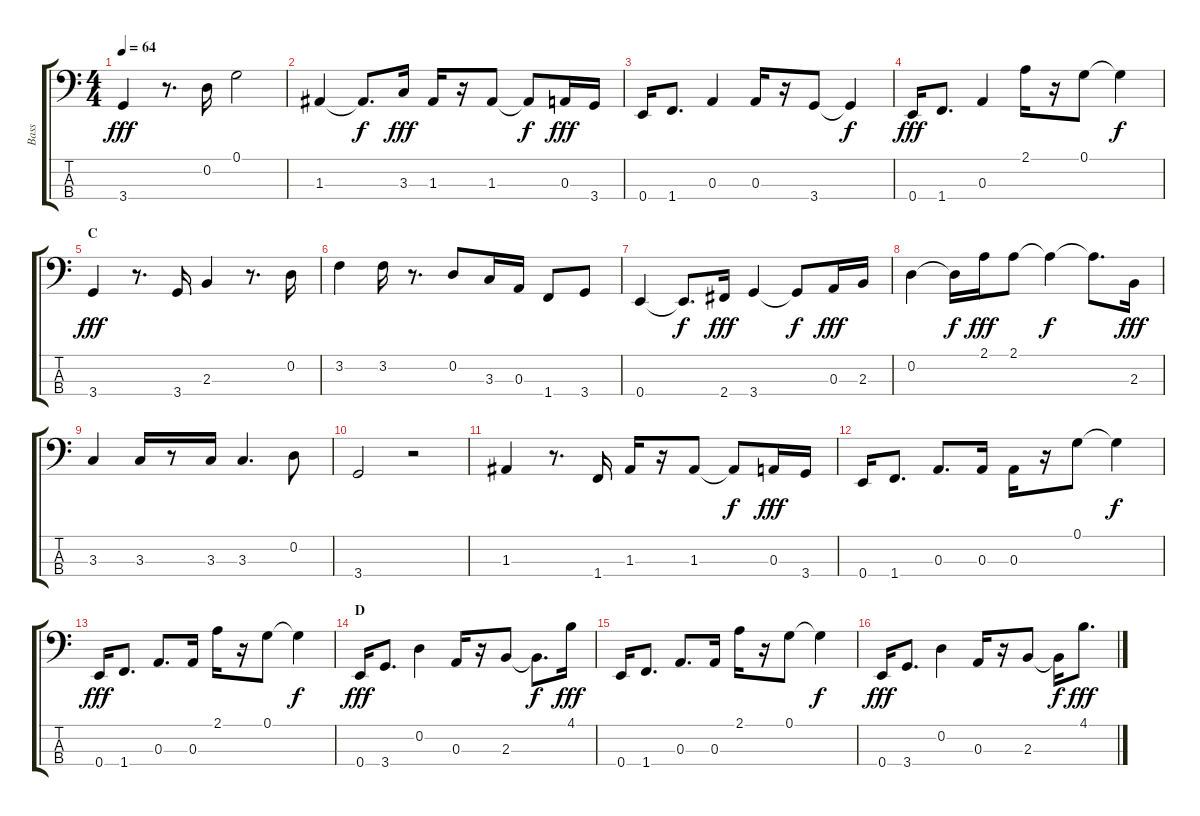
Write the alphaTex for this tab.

\track ("Bass" "Bass") {instrument electricbassfinger}
\staff {score tabs}
\tuning (G2 D2 A1 E1) {hide}
\ts (4 4)
\tempo 64
\clef f4
\ks c
3.4.4{dy fff} r.8{d} 0.2.16 0.1.2 |
1.3.4 1.3{t}.8{d dy f} 3.3.16{dy fff} 1.3.16 r.16 1.3.8 1.3{t}.8{dy f} 0.3.16{dy fff} 3.4.16 |
0.4.16 1.4.8{d} 0.3.4 0.3.16 r.16 3.4.8 3.4{t}.4{dy f} |
0.4.16{dy fff} 1.4.8{d} 0.3.4 2.1.16 r.16 0.1.8 0.1{t}.4{dy f} |
\section ("" "C")
3.4.4{dy fff} r.8{d} 3.4.16 2.3.4 r.8{d} 0.2.16 |
3.2.4 3.2.16 r.8{d} 0.2.8 3.3.16 0.3.16 1.4.8 3.4.8 |
0.4.4 0.4{t}.8{d dy f} 2.4.16{dy fff} 3.4.4 3.4{t}.8{dy f} 0.3.16{dy fff} 2.3.16 |
0.2.4 0.2{t}.16{dy f} 2.1.16{dy fff} 2.1.8 2.1{t}.4{dy f} 2.1{t}.8{d} 2.3.16{dy fff} |
3.3.4 3.3.16 r.8 3.3.16 3.3.4{d} 0.2.8 |
3.4.2 r.2 |
1.3.4 r.8{d} 1.4.16 1.3.16 r.16 1.3.8 1.3{t}.8{dy f} 0.3.16{dy fff} 3.4.16 |
0.4.16 1.4.8{d} 0.3.8{d} 0.3.16 0.3.16 r.16 0.1.8 0.1{t}.4{dy f} |
0.4.16{dy fff} 1.4.8{d} 0.3.8{d} 0.3.16 2.1.16 r.16 0.1.8 0.1{t}.4{dy f} |
\section ("" "D")
0.4.16{dy fff} 3.4.8{d} 0.2.4 0.3.16 r.16 2.3.8 2.3{t}.8{d dy f} 4.1.16{dy fff} |
0.4.16 1.4.8{d} 0.3.8{d} 0.3.16 2.1.16 r.16 0.1.8 0.1{t}.4{dy f} |
0.4.16{dy fff} 3.4.8{d} 0.2.4 0.3.16 r.16 2.3.8 2.3{t}.16{dy f} 4.1.8{d dy fff}
